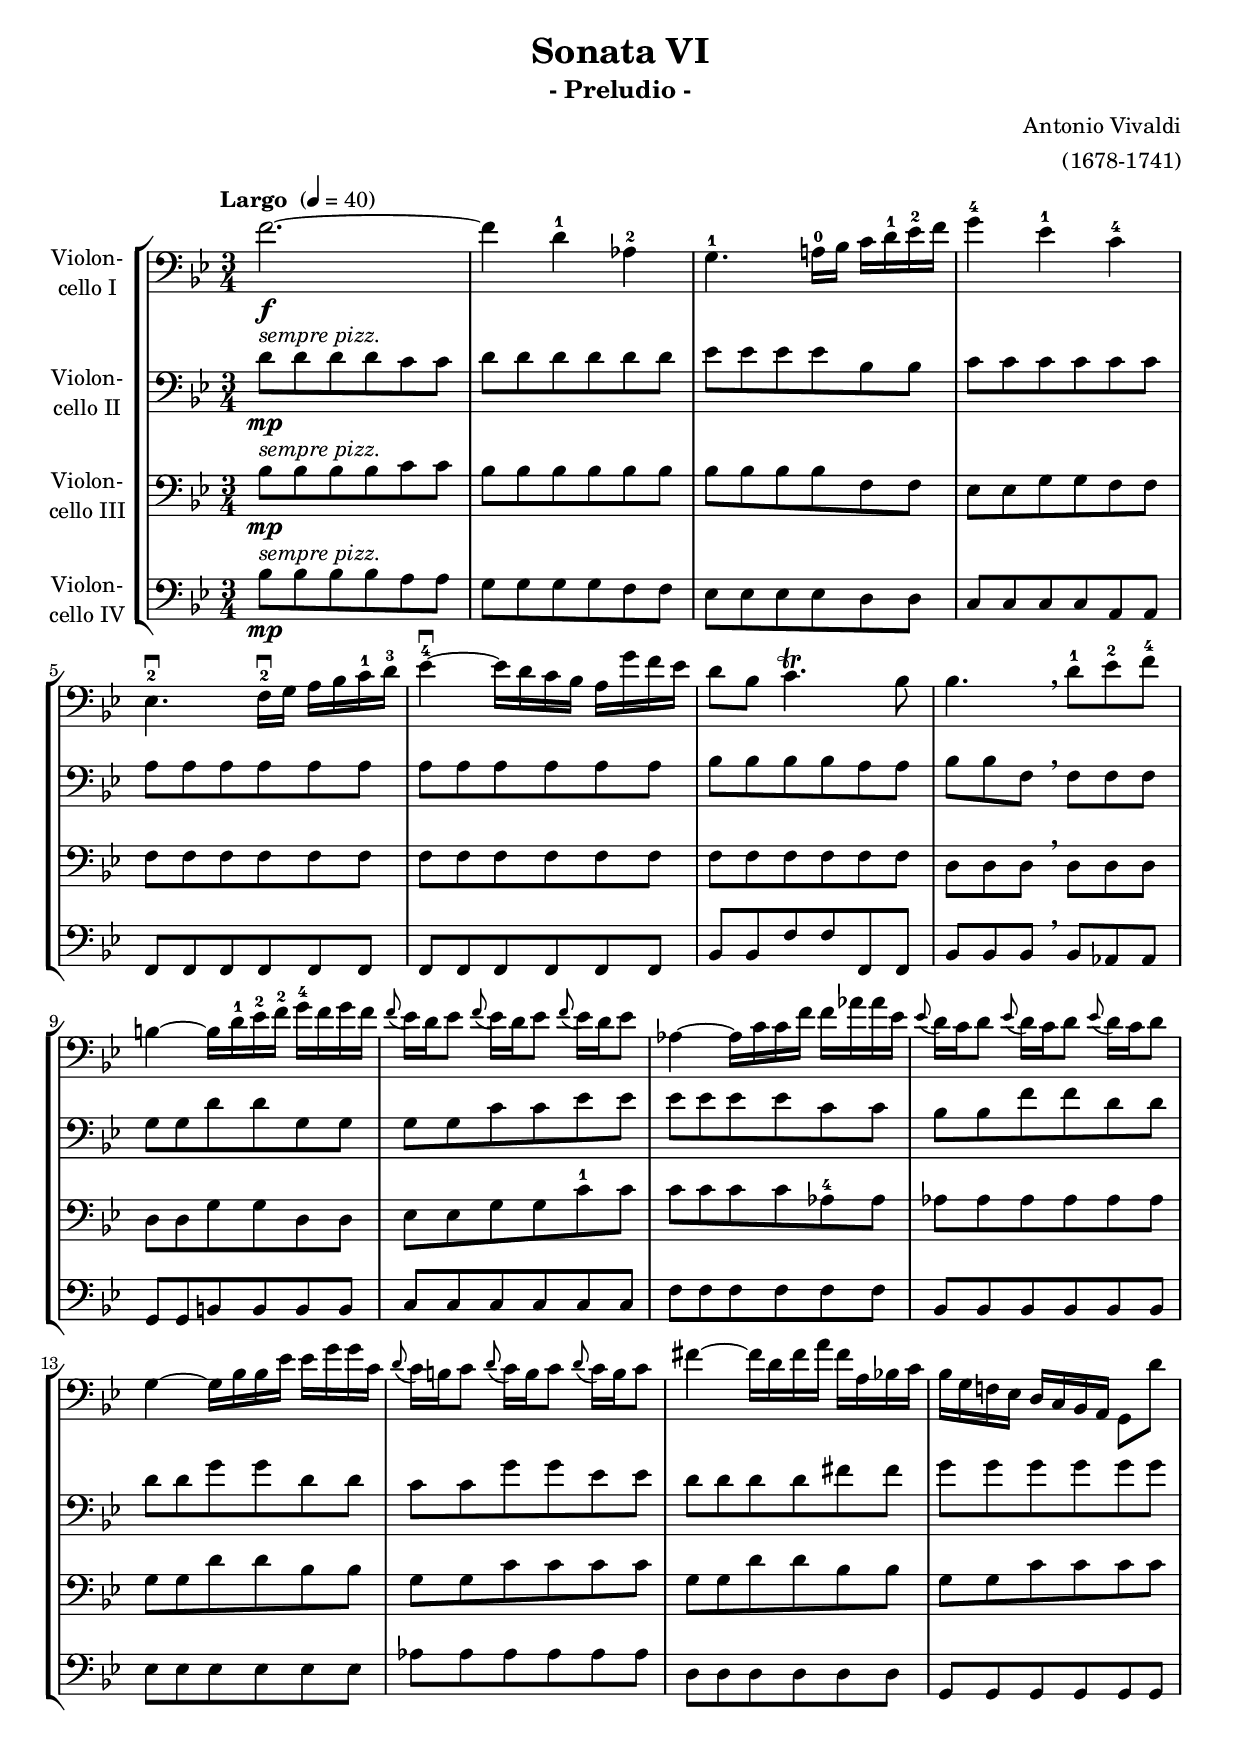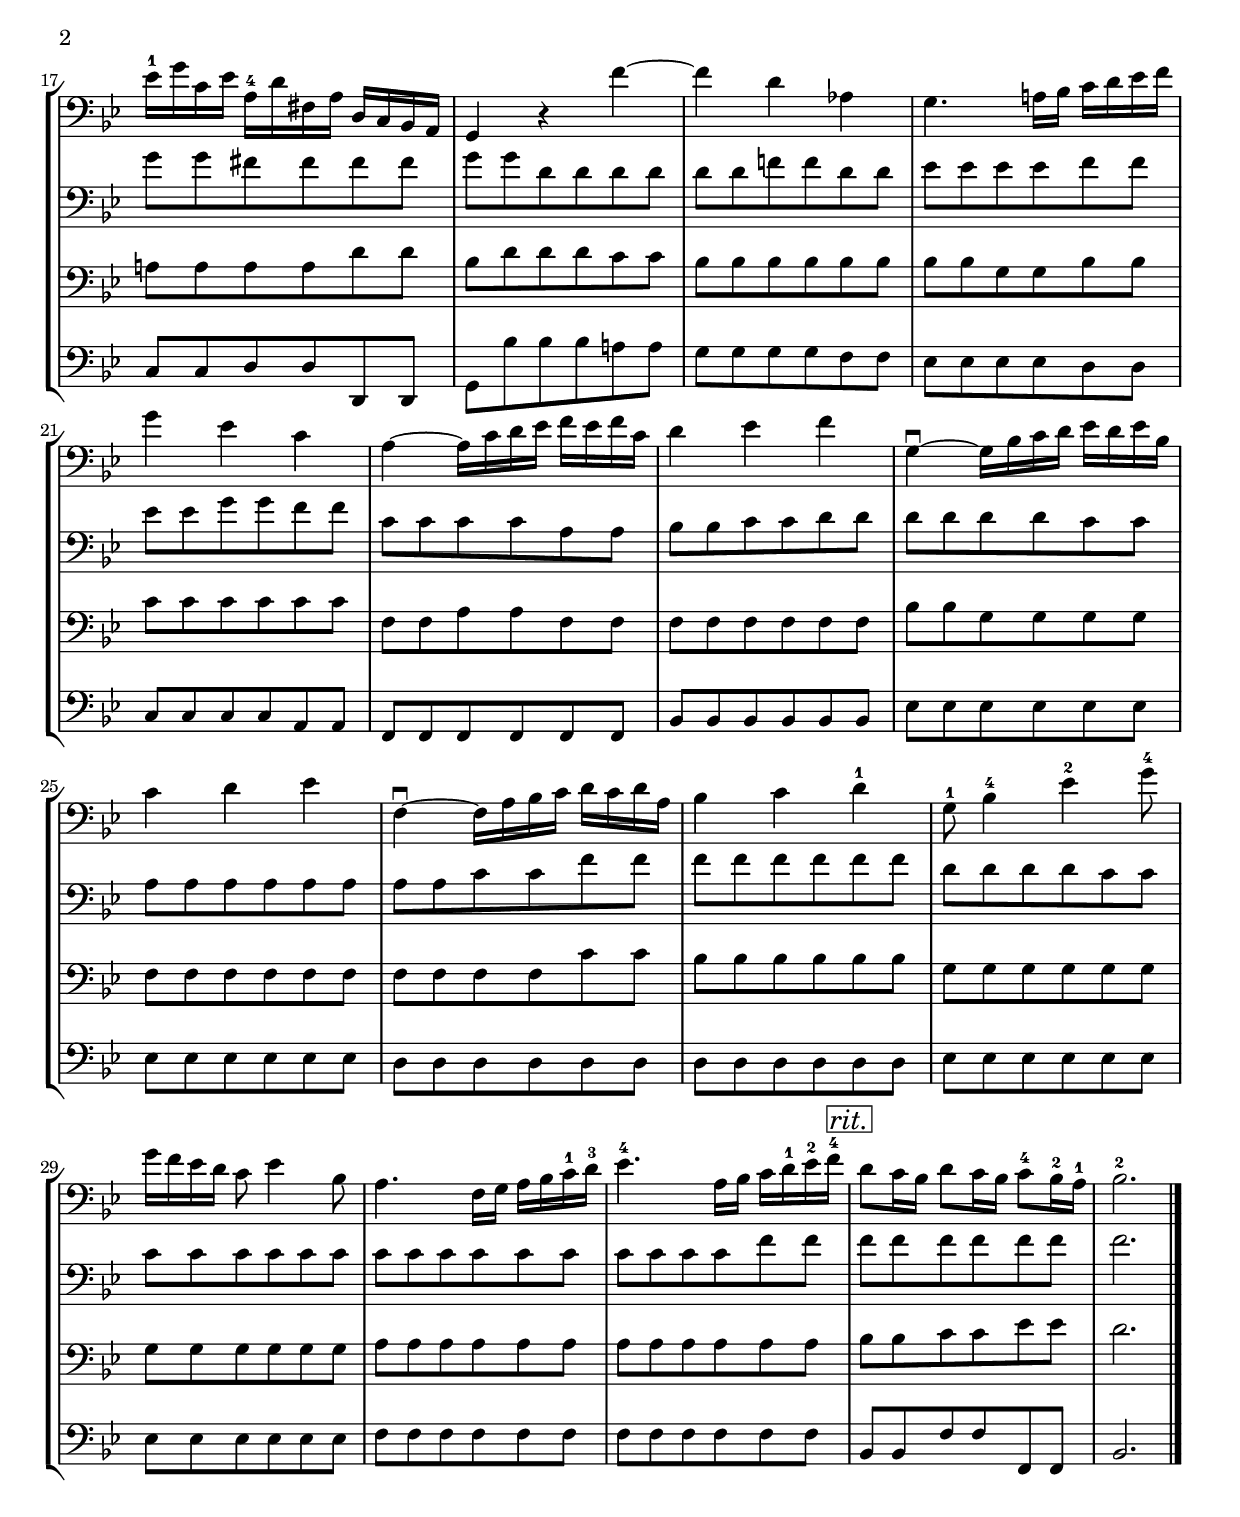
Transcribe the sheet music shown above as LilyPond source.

\version "2.12.3"
\include "deutsch.ly"

#(set-global-staff-size 19.2)

\header {
  title = "Sonata VI"
  subtitle = "- Preludio -"
  composer = "Antonio Vivaldi"
  arranger = "(1678-1741)"
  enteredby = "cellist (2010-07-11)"
}

voiceconsts = {
 \clef "bass"
 \key b \major
 %\numericTimeSignature
 \compressFullBarRests
 \time 3/4
 \tempo "Largo " 4=40
}

miba = "cello"

rit  = \mark \markup \box \italic "rit."
sepi = \markup \italic "sempre pizz."

va = \relative c' {
   \voiceconsts

   f2.~\f
   f4 d-1 as-2
   g4.-1 a!16-0 b c d-1 es-2 f
   g4-4 es-1 c-4
   es,4.-2\downbow f16-2\downbow g a b c-1 d-3

   es4-4\downbow~ es16 d c b a g' f es
   d8 b c4.\trill b8
   b4.\breathe d8-1 es-2 f-4
   h,4~ h16 d-1 es-2 f-2 g-4 f g f

   \appoggiatura f8 es16 d es8 \appoggiatura f8 es16 d es8 \appoggiatura f8 es16 d es8
   as,4~ as16 c c f f as as es
   \appoggiatura es8 d16 c d8 \appoggiatura es8 d16 c d8 \appoggiatura es8 d16 c d8
   g,4~ g16 b b es es g g c,

   \appoggiatura d8 c16 h c8 \appoggiatura d8 c16 h c8 \appoggiatura d8 c16 h c8
   fis4~ fis16 d fis a fis a, b! c
   b g f! es d c b a g8 d''
   es16-1 g c, es a,-4 d fis, a d, c b a

   g4 r f''~
   f d as
   g4. a!16 b c d es f
   g4 es c
   a4~ a16 c d es f es f c

   d4 es f
   g,~\downbow g16 b c d es d es b
   c4 d es
   f,~\downbow f16 a b c d c d a
   b4 c d-1

   g,8-1 b4-4 es-2 g8-4
   g16 f es d c8 es4 b8
   a4. f16 g a b c-1 d-3
   es4.-4 a,16 b c d-1 es-2 f-4 \rit
   d8 c16 b d8 c16 b c8-4 b16-2 a-1
   b2.-2 \bar "|."
}

vb = \relative c' {
   \voiceconsts

   d8^\sepi\mp d d d c c
   d d d d d d
   es es es es b b
   c c c c c c
   a a a a a a

   a a a a a a
   b b b b a a
   b b f\breathe f f f
   g g d' d g, g

   g g c c es es
   es es es es c c
   b b f' f d d
   d d g g d d

   c c g' g es es
   d d d d fis fis
   g g g g g g
   g g fis fis fis fis

   g g d d d d 
   d d f! f d d
   es es es es f f
   es es g g f f
   c c c c a a

   b b c c d d
   d d d d c c
   a a a a a a
   a a c c f f
   f f f f f f

   d d d d c c
   c c c c c c
   c c c c c c
   c c c c f f \rit
   f f f f f f
   f2. \bar "|."
}

vc = \relative c' {
   \voiceconsts

   b8^\sepi\mp b b b c c
   b b b b b b
   b b b b f f
   es es g g f f
   f f f f f f

   f f f f f f
   f f f f f f
   d d d\breathe d d d
   d d g g d d

   es es g g c-1 c
   c c c c as-4 as
   as as as as as as
   g g d' d b b

   g g c c c c
   g g d' d b b
   g g c c c c
   a! a a a d d

   b d d d c c
   b b b b b b
   b b g g b b
   c c c c c c
   f, f a a f f

   f f f f f f
   b b g g g g
   f f f f f f
   f f f f c' c
   b b b b b b

   g g g g g g
   g g g g g g
   a a a a a a
   a a a a a a \rit
   b b c c es es
   d2. \bar"|."
}

vd = \relative c' {
   \voiceconsts

   b8^\sepi\mp b b b a a
   g g g g f f
   es es es es d d
   c c c c a a
   f f f f f f

   f f f f f f
   b b f' f f, f
   b b b\breathe b as as
   g g h h h h

   c c c c c c
   f f f f f f
   b, b b b b b
   es es es es es es

   as as as as as as
   d, d d d d d
   g, g g g g g
   c c d d d, d

   g b' b b a! a
   g g g g f f
   es es es es d d
   c c c c a a
   f f f f f f

   b b b b b b
   es es es es es es
   es es es es es es
   d d d d d d
   d d d d d d

   es es es es es es
   es es es es es es
   f f f f f f
   f f f f f f \rit
   b, b f' f f, f
   b2. \bar "|."
}


music = \new StaffGroup <<
      \new Staff {
        \set Staff.midiInstrument = \miba
        \set Staff.instrumentName = \markup \center-column { "Violon-" "cello I" }
        \transpose b b { \va }
      }

      \new Staff {
        \set Staff.midiInstrument = \miba
        \set Staff.instrumentName = \markup \center-column { "Violon-" "cello II" }
        \transpose b b { \vb }
      }

      \new Staff {
        \set Staff.midiInstrument = \miba
        \set Staff.instrumentName = \markup \center-column { "Violon-" "cello III" }
        \transpose b b { \vc }
      }

      \new Staff {
        \set Staff.midiInstrument = \miba
        \set Staff.instrumentName = \markup \center-column { "Violon-" "cello IV" }
        \transpose b b { \vd }
      }
>>

\book {
  \score {
    \music
    \layout {}
  }

  \score {
    \unfoldRepeats \music

    \midi {
      \context {
        \Score
      }
    }
  }
}